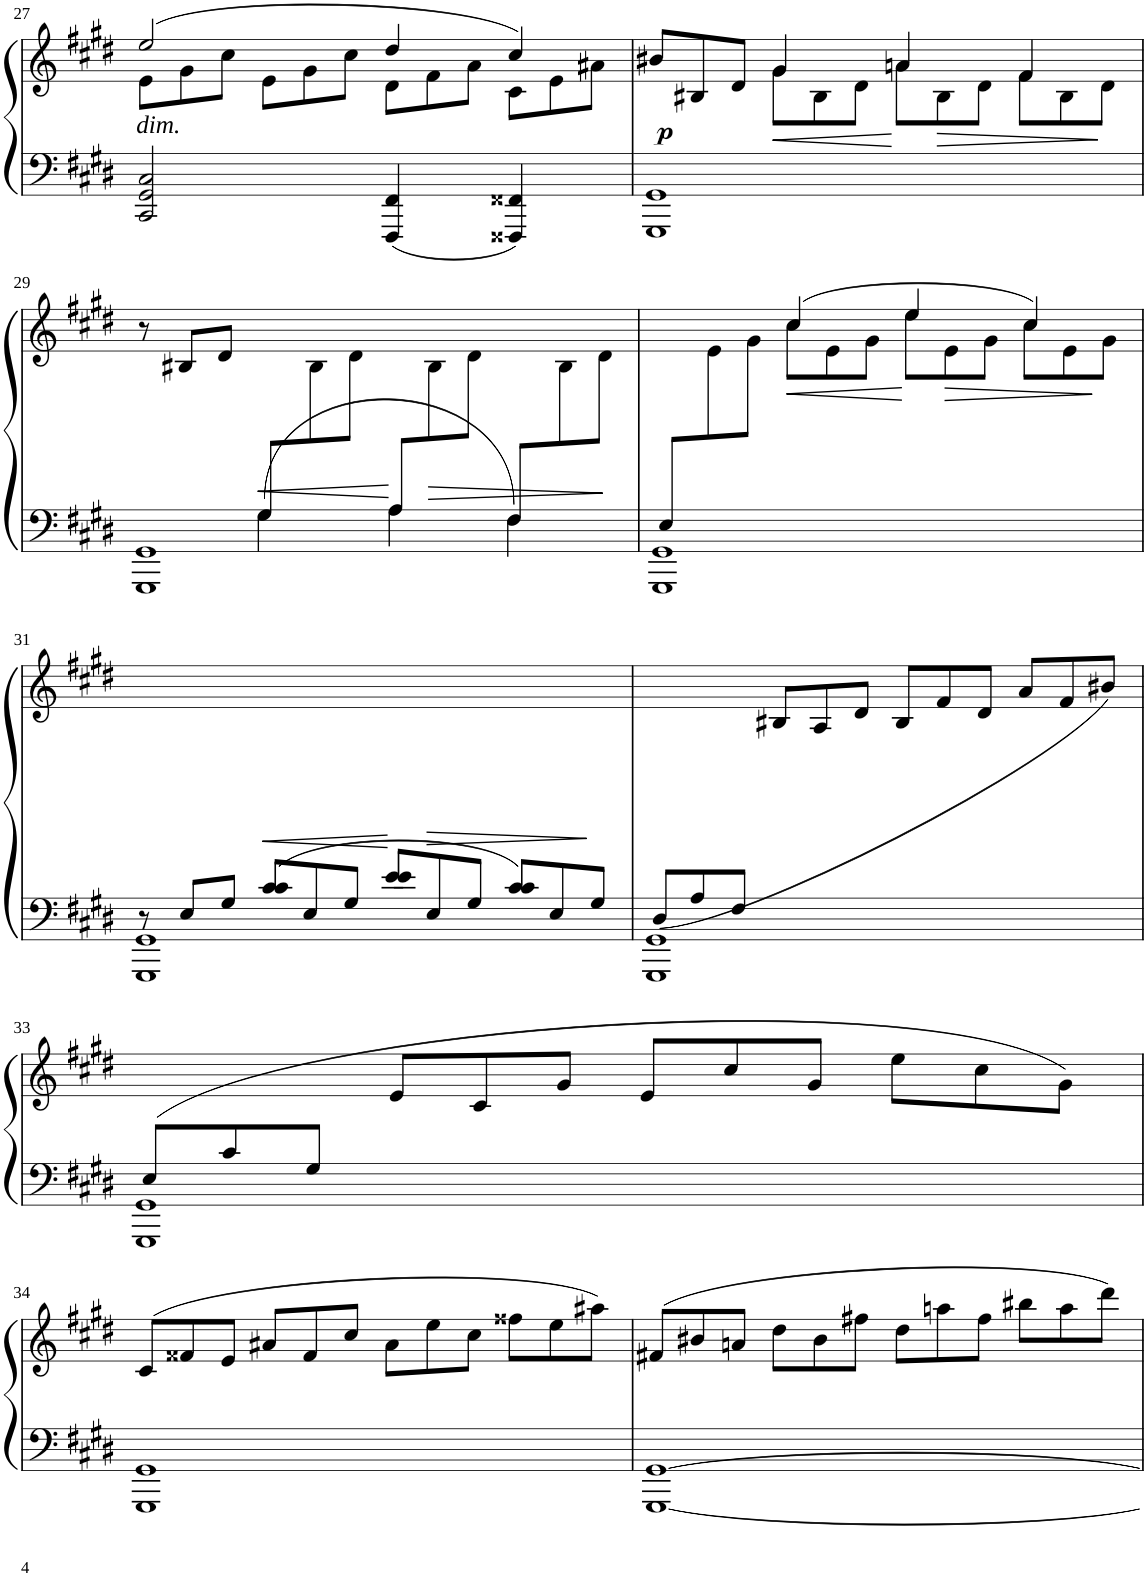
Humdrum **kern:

**kern	**kern	**dynam
*part1	*part1	*part1
*staff2	*staff1	*staff1/2
*I"Piano	*	*
*I'Pno	*	*
!!LO:PB:g=z
*clefF4	*clefG2	*
*k[f#c#g#d#]	*k[f#c#g#d#]	*
*M4/4	*M4/4	*
*met(c|)	*met(c|)	*
=27	=27	=27
*	*^	*
*	*	*Xtuplet	*
!	!LO:TX:b:i:t=dim.	!	!
2CC#/ 2GG#/ 2C#/	(2ee/	12e\L	.
.	.	12g#\	.
.	.	12cc#\J	.
.	.	12e\L	.
.	.	12g#\	.
.	.	12cc#\J	.
4FFF#/ 4FF#/	4dd#/	12d#\L	.
.	.	12f#\	.
.	.	12a\J	.
4FFF##X/ 4FF##X/	4cc#/)	12c#\L	.
.	.	12e\	.
.	.	12a#X\J	.
=28	=28	=28	=28
!	!	!	!LO:DY:b
1GGG# 1GG#	12b#X/L	4ryy	p
.	12B#X/	.	.
.	12d#/J	.	.
!	!	!	!LO:HP:b
.	4g#/	12g#\L	<
.	.	12B#\	.
.	.	12d#\J	.
.	4an/	12a\L	[
!	!	!	!LO:HP:b
.	.	12B#\	>
.	.	12d#\J	.
.	4f#/	12f#\L	.
.	.	12B#\	.
.	.	12d#\J	]
!!LO:LB:g=z	!!
=29	=29	=29	=29
*^	*	*	*
*	*^	*	*	*
4ryy	4ryy	1GGG# 1GG#	12r	3ryy	.
.	.	.	12B#X/L	.	.
.	.	.	12d#/J	.	.
*	*Xtuplet	*	*	*	*
4G#\	12G#/L	.	2.ryy	.	.
.	6ryy	.	.	12B#\	.
.	.	.	.	12d#\J	.
4A\	12A/L	.	.	12ryy	.
!	!	!	!	!	!LO:HP:b
.	6ryy	.	.	12B#\	>
.	.	.	.	12d#\J	.
4F#\	12F#/L	.	.	12ryy	.
.	6ryy	.	.	12B#\	.
.	.	.	.	12d#\J	]
*	*v	*v	*	*	*
=30	=30	=30	=30	=30
12E/L	1GGG# 1GG#	12ryy	4ryy	.
12%11ryy	.	12e\	.	.
.	.	12g#\J	.	.
!	!	!	!	!LO:HP:b
.	.	(4cc#/	12cc#\L	<
.	.	.	12e\	.
.	.	.	12g#\J	.
.	.	4ee/	12ee\L	[
!	!	!	!	!LO:HP:b
.	.	.	12e\	>
.	.	.	12g#\J	.
.	.	4cc#/)	12cc#\L	.
.	.	.	12e\	.
.	.	.	12g#\J	]
*	*	*v	*v	*
!!LO:LB:g=z
=31	=31	=31	=31
*	*^	*	*
12ryy	4ryy	1GGG# 1GG#	12r	.
12E/L	.	.	12%11ryy	.
12G#/J	.	.	.	.
4c#/	12c#/L	.	.	.
.	12E/	.	.	.
.	12G#/J	.	.	.
4e/	12e/L	.	.	.
.	12E/	.	.	.
.	12G#/J	.	.	.
4c#/	12c#/L	.	.	.
.	12E/	.	.	.
.	12G#/J	.	.	.
*	*v	*v	*	*
=32	=32	=32	=32
(12D#/L	1GGG# 1GG#	4ryy	.
12A/	.	.	.
12F#/J	.	.	.
2.ryy	.	12B#X/L	.
.	.	12A/	.
.	.	12d#/J	.
.	.	12B#/L	.
.	.	12f#/	.
.	.	12d#/J	.
.	.	12a/L	.
.	.	12f#/	.
.	.	12b#X/J)	.
!!LO:LB:g=z
=33	=33	=33	=33
(12E/L	1GGG# 1GG#	4ryy	.
12c#/	.	.	.
12G#/J	.	.	.
2.ryy	.	12e/L	.
.	.	12c#/	.
.	.	12g#/J	.
.	.	12e/L	.
.	.	12cc#/	.
.	.	12g#/J	.
.	.	12ee\L	.
.	.	12cc#\	.
.	.	12g#\J)	.
*v	*v	*	*
!!LO:LB:g=z
=34	=34	=34
1GGG# 1GG#	(12c#/L	.
.	12f##X/	.
.	12e/J	.
.	12a#X/L	.
.	12f##/	.
.	12cc#/J	.
.	12a#\L	.
.	12ee\	.
.	12cc#\J	.
.	12ff##X\L	.
.	12ee\	.
.	12aa#X\J)	.
=35	=35	=35
[1GGG# [1GG#	(12f#X/L	.
.	12b#X/	.
.	12an/J	.
.	12dd#\L	.
.	12b#\	.
.	12ff#X\J	.
.	12dd#\L	.
.	12aan\	.
.	12ff#\J	.
.	12bb#X\L	.
.	12aa\	.
.	12ddd#\J)	.
=	=	=
*-	*-	*-
